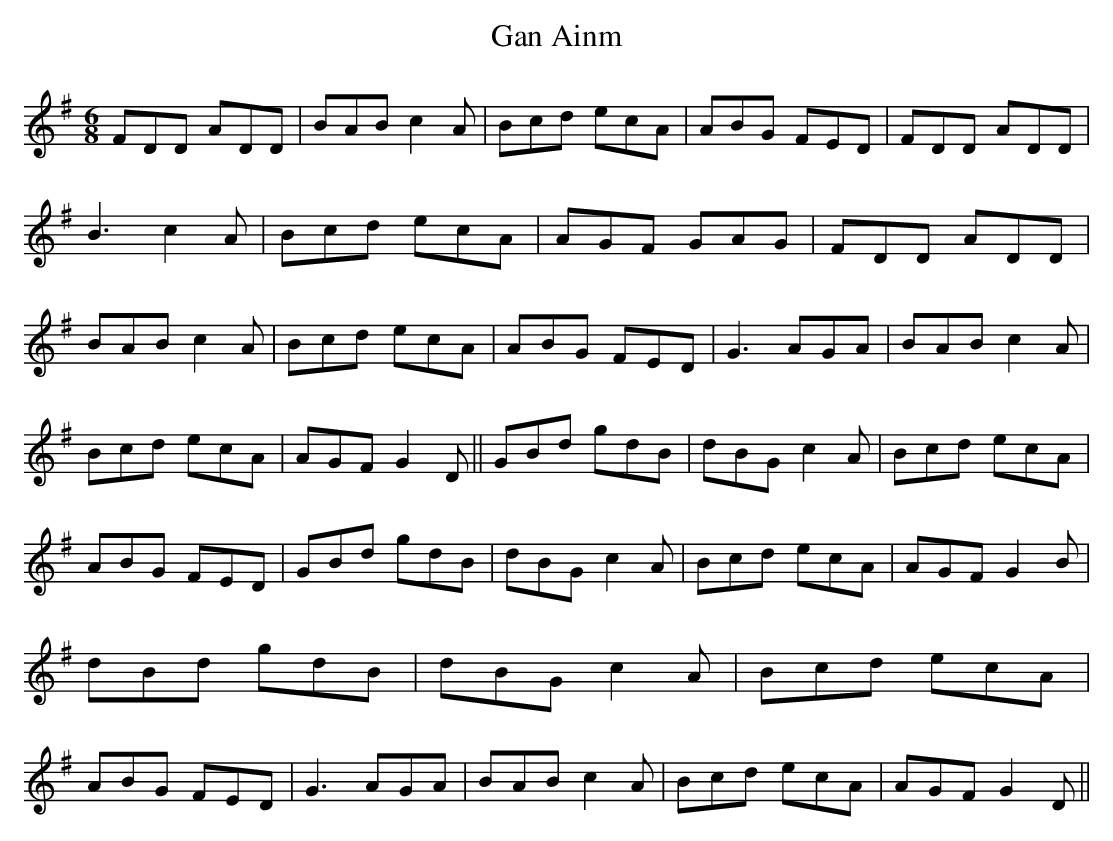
X:1
T:Gan Ainm
M:6/8
L:1/8
K:G
FDD ADD|BAB c2A|Bcd ecA|ABG FED|\
FDD ADD|B3 c2A|Bcd ecA|AGF GAG|\
FDD ADD|BAB c2A|Bcd ecA|ABG FED|\
G3 AGA|BAB c2A|Bcd ecA|AGF G2D||\
GBd gdB|dBG c2A|Bcd ecA|ABG FED|\
GBd gdB|dBG c2A|Bcd ecA|AGF G2B|\
dBd gdB|dBG c2A|Bcd ecA|ABG FED|\
G3 AGA|BAB c2A|Bcd ecA|AGF G2D||
